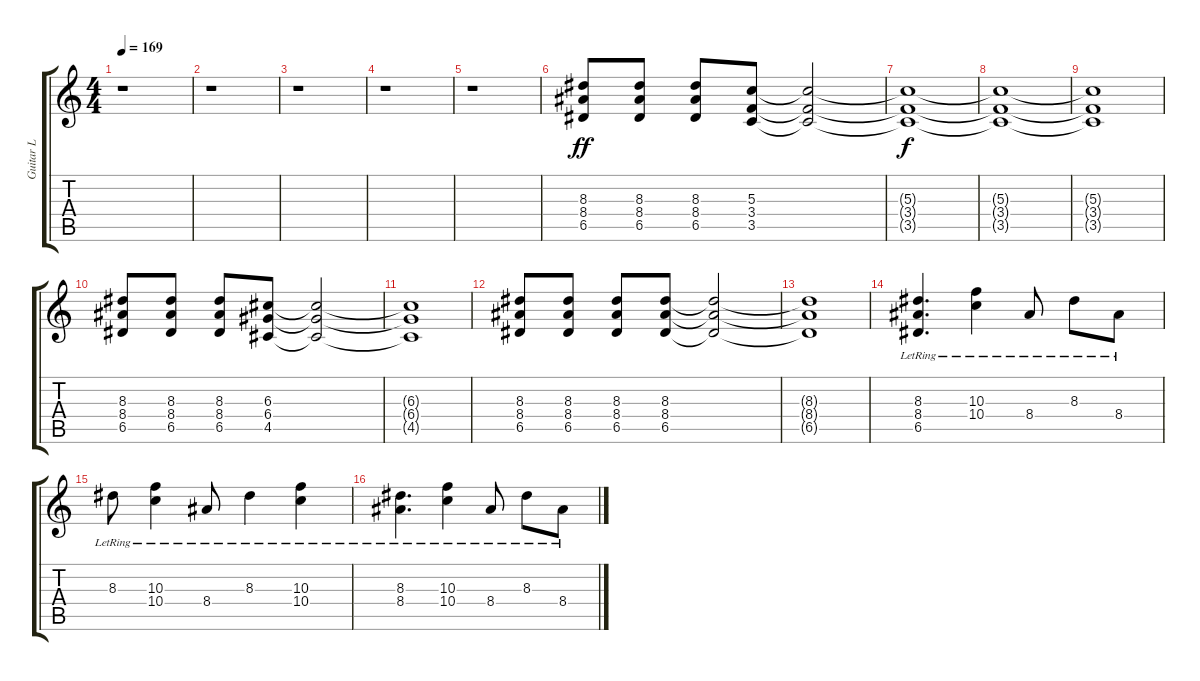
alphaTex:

\track ("Guitar L" "Guitar L") {instrument distortionguitar}
\staff {score tabs}
\tuning (E4 B3 G3 D3 A2 E2) {hide}
\ts (4 4)
\tempo 169
\clef g2
\ks c
r.1{dy f} |
r.1 |
r.1 |
r.1 |
r.1 |
(8.3 8.4 6.5).8{dy ff volume 10 balance 2} (8.3 8.4 6.5).8 (8.3 8.4 6.5).8 (5.3 3.4 3.5).8 (5.3{t} 3.4{t} 3.5{t}).2 |
(5.3{t} 3.4{t} 3.5{t}).1{dy f} |
(5.3{t} 3.4{t} 3.5{t}).1 |
(5.3{t} 3.4{t} 3.5{t}).1 |
(8.3 8.4 6.5).8 (8.3 8.4 6.5).8 (8.3 8.4 6.5).8 (6.3 6.4 4.5).8 (6.3{t} 6.4{t} 4.5{t}).2 |
(6.3{t} 6.4{t} 4.5{t}).1 |
(8.3 8.4 6.5).8 (8.3 8.4 6.5).8 (8.3 8.4 6.5).8 (8.3 8.4 6.5).8 (8.3{t} 8.4{t} 6.5{t}).2 |
(8.3{t} 8.4{t} 6.5{t}).1 |
(8.3{lr} 8.4{lr} 6.5{lr}).4{d} (10.3{lr} 10.4{lr}).4 8.4{lr}.8 8.3{lr}.8 8.4{lr}.8 |
8.3{lr}.8 (10.3{lr} 10.4{lr}).4 8.4{lr}.8 8.3{lr}.4 (10.3{lr} 10.4{lr}).4 |
(8.3{lr} 8.4{lr}).4{d} (10.3{lr} 10.4{lr}).4 8.4{lr}.8 8.3{lr}.8 8.4{lr}.8
